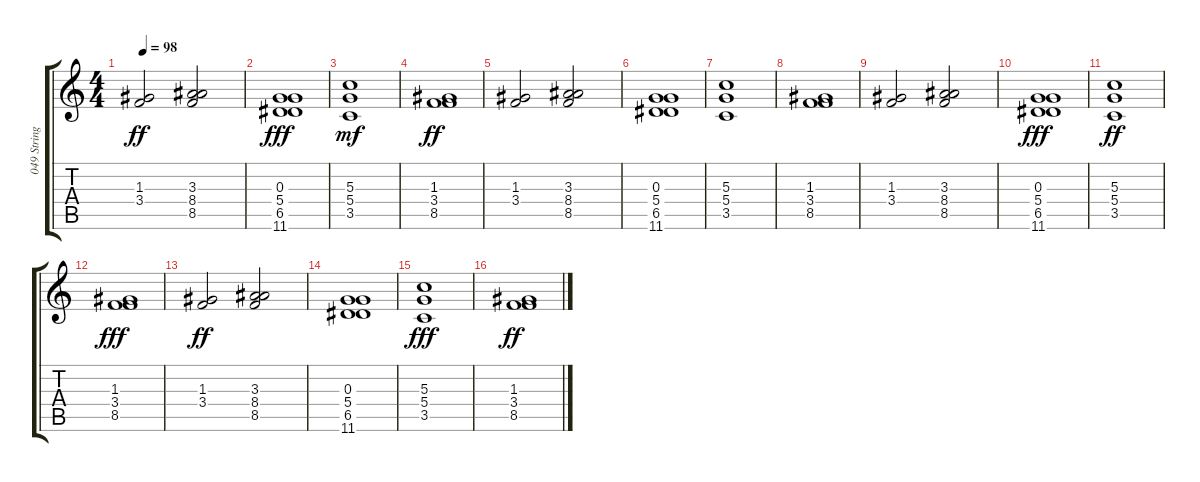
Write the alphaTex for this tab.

\track ("049 Strings                             " "049 String") {instrument acousticguitarsteel}
\staff {score tabs}
\tuning (E4 B3 G3 D3 A2 E2) {hide}
\ts (4 4)
\tempo 98
\clef g2
\ks c
(1.3 3.4).2{dy ff} (3.3 8.4 8.5).2 |
(0.3 5.4 6.5 11.6).1{dy fff} |
(5.3 5.4 3.5).1{dy mf} |
(1.3 3.4 8.5).1{dy ff} |
(1.3 3.4).2 (3.3 8.4 8.5).2 |
(0.3 5.4 6.5 11.6).1 |
(5.3 5.4 3.5).1 |
(1.3 3.4 8.5).1 |
(1.3 3.4).2 (3.3 8.4 8.5).2 |
(0.3 5.4 6.5 11.6).1{dy fff} |
(5.3 5.4 3.5).1{dy ff} |
(1.3 3.4 8.5).1{dy fff} |
(1.3 3.4).2{dy ff} (3.3 8.4 8.5).2 |
(0.3 5.4 6.5 11.6).1 |
(5.3 5.4 3.5).1{dy fff} |
(1.3 3.4 8.5).1{dy ff}
